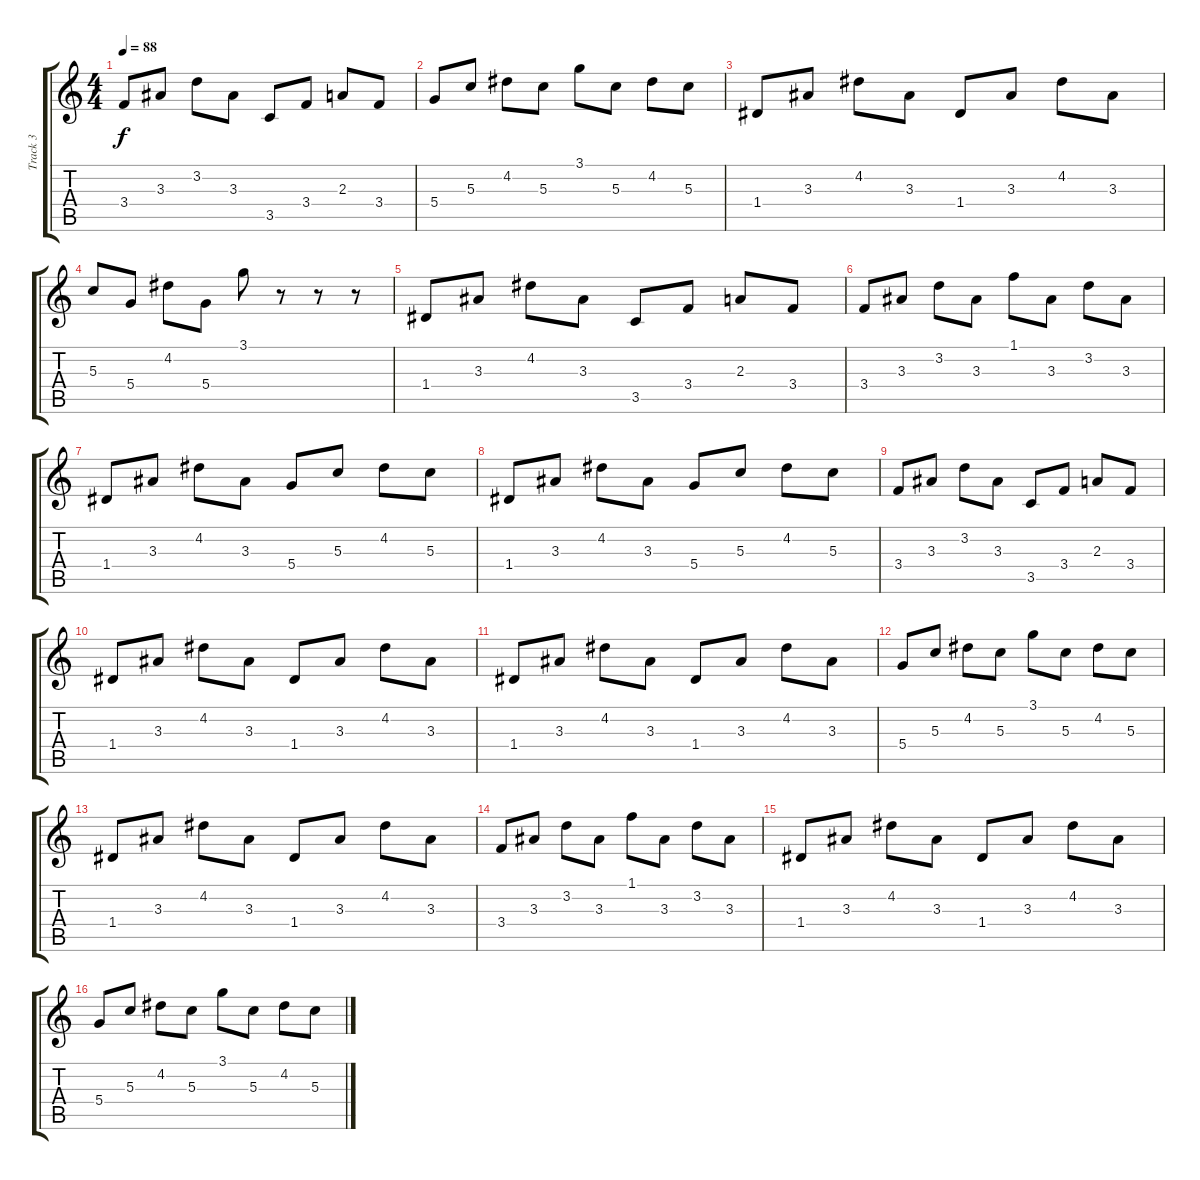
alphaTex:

\track ("Track 3" "Track 3") {instrument acousticguitarsteel}
\staff {score tabs}
\tuning (E4 B3 G3 D3 A2 E2) {hide}
\ts (4 4)
\tempo 88
\clef g2
\ks c
3.4.8{dy f} 3.3.8 3.2.8 3.3.8 3.5.8 3.4.8 2.3.8 3.4.8 |
5.4.8 5.3.8 4.2.8 5.3.8 3.1.8 5.3.8 4.2.8 5.3.8 |
1.4.8 3.3.8 4.2.8 3.3.8 1.4.8 3.3.8 4.2.8 3.3.8 |
5.3.8 5.4.8 4.2.8 5.4.8 3.1.8 r.8 r.8 r.8 |
1.4.8 3.3.8 4.2.8 3.3.8 3.5.8 3.4.8 2.3.8 3.4.8 |
3.4.8 3.3.8 3.2.8 3.3.8 1.1.8 3.3.8 3.2.8 3.3.8 |
1.4.8 3.3.8 4.2.8 3.3.8 5.4.8 5.3.8 4.2.8 5.3.8 |
1.4.8 3.3.8 4.2.8 3.3.8 5.4.8 5.3.8 4.2.8 5.3.8 |
3.4.8 3.3.8 3.2.8 3.3.8 3.5.8 3.4.8 2.3.8 3.4.8 |
1.4.8 3.3.8 4.2.8 3.3.8 1.4.8 3.3.8 4.2.8 3.3.8 |
1.4.8 3.3.8 4.2.8 3.3.8 1.4.8 3.3.8 4.2.8 3.3.8 |
5.4.8 5.3.8 4.2.8 5.3.8 3.1.8 5.3.8 4.2.8 5.3.8 |
1.4.8 3.3.8 4.2.8 3.3.8 1.4.8 3.3.8 4.2.8 3.3.8 |
3.4.8 3.3.8 3.2.8 3.3.8 1.1.8 3.3.8 3.2.8 3.3.8 |
1.4.8 3.3.8 4.2.8 3.3.8 1.4.8 3.3.8 4.2.8 3.3.8 |
5.4.8 5.3.8 4.2.8 5.3.8 3.1.8 5.3.8 4.2.8 5.3.8
